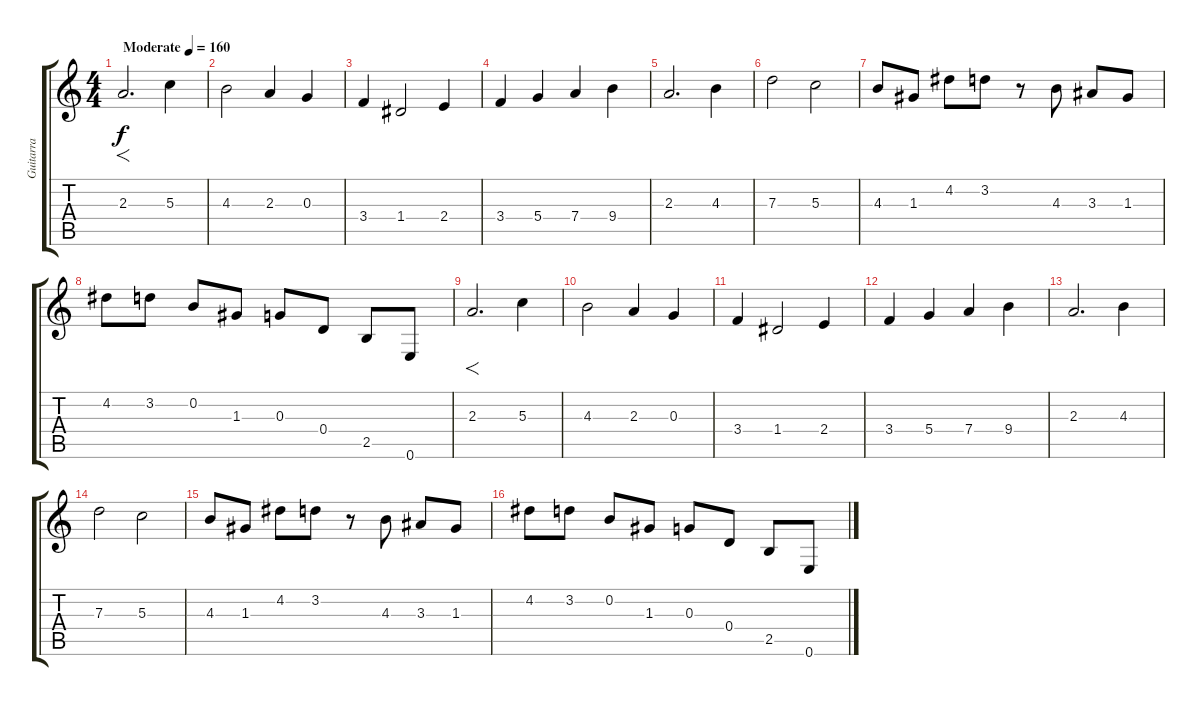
\track ("Guitarra" "Guitarra") {instrument overdrivenguitar}
\staff {score tabs}
\tuning (E4 B3 G3 D3 A2 E2) {hide}
\ts (4 4)
\tempo (160 "Moderate")
\clef g2
\ks c
2.3.2{f d dy f instrument overdrivenguitar} 5.3.4 |
4.3.2 2.3.4 0.3.4 |
3.4.4 1.4.2 2.4.4 |
3.4.4 5.4.4 7.4.4 9.4.4 |
2.3.2{d} 4.3.4 |
7.3.2 5.3.2 |
4.3.8 1.3.8 4.2.8 3.2.8 r.8 4.3.8 3.3.8 1.3.8 |
4.2.8 3.2.8 0.2.8 1.3.8 0.3.8 0.4.8 2.5.8 0.6.8 |
2.3.2{f d} 5.3.4 |
4.3.2 2.3.4 0.3.4 |
3.4.4 1.4.2 2.4.4 |
3.4.4 5.4.4 7.4.4 9.4.4 |
2.3.2{d} 4.3.4 |
7.3.2 5.3.2 |
4.3.8 1.3.8 4.2.8 3.2.8 r.8 4.3.8 3.3.8 1.3.8 |
4.2.8 3.2.8 0.2.8 1.3.8 0.3.8 0.4.8 2.5.8 0.6.8
